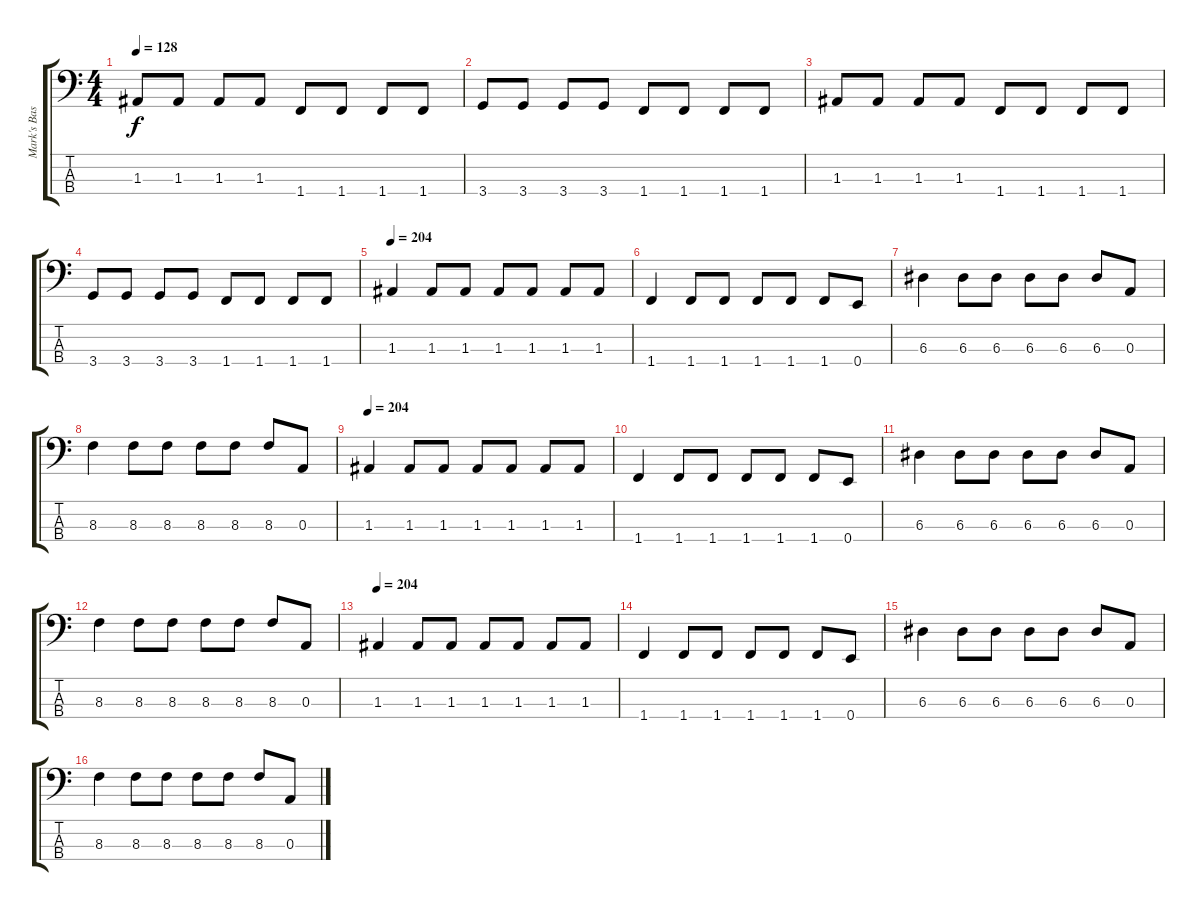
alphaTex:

\track ("Mark's Bass " "Mark's Bas") {instrument electricbasspick}
\staff {score tabs}
\tuning (G2 D2 A1 E1) {hide}
\ts (4 4)
\tempo 128
\clef f4
\ks c
1.3.8{dy f} 1.3.8 1.3.8 1.3.8 1.4.8 1.4.8 1.4.8 1.4.8 |
3.4.8 3.4.8 3.4.8 3.4.8 1.4.8 1.4.8 1.4.8 1.4.8 |
1.3.8 1.3.8 1.3.8 1.3.8 1.4.8 1.4.8 1.4.8 1.4.8 |
3.4.8 3.4.8 3.4.8 3.4.8 1.4.8 1.4.8 1.4.8 1.4.8 |
\tempo 204
1.3.4 1.3.8 1.3.8 1.3.8 1.3.8 1.3.8 1.3.8 |
1.4.4 1.4.8 1.4.8 1.4.8 1.4.8 1.4.8 0.4.8 |
6.3.4 6.3.8 6.3.8 6.3.8 6.3.8 6.3.8 0.3.8 |
8.3.4 8.3.8 8.3.8 8.3.8 8.3.8 8.3.8 0.3.8 |
\tempo 204
1.3.4 1.3.8 1.3.8 1.3.8 1.3.8 1.3.8 1.3.8 |
1.4.4 1.4.8 1.4.8 1.4.8 1.4.8 1.4.8 0.4.8 |
6.3.4 6.3.8 6.3.8 6.3.8 6.3.8 6.3.8 0.3.8 |
8.3.4 8.3.8 8.3.8 8.3.8 8.3.8 8.3.8 0.3.8 |
\tempo 204
1.3.4 1.3.8 1.3.8 1.3.8 1.3.8 1.3.8 1.3.8 |
1.4.4 1.4.8 1.4.8 1.4.8 1.4.8 1.4.8 0.4.8 |
6.3.4 6.3.8 6.3.8 6.3.8 6.3.8 6.3.8 0.3.8 |
8.3.4 8.3.8 8.3.8 8.3.8 8.3.8 8.3.8 0.3.8
